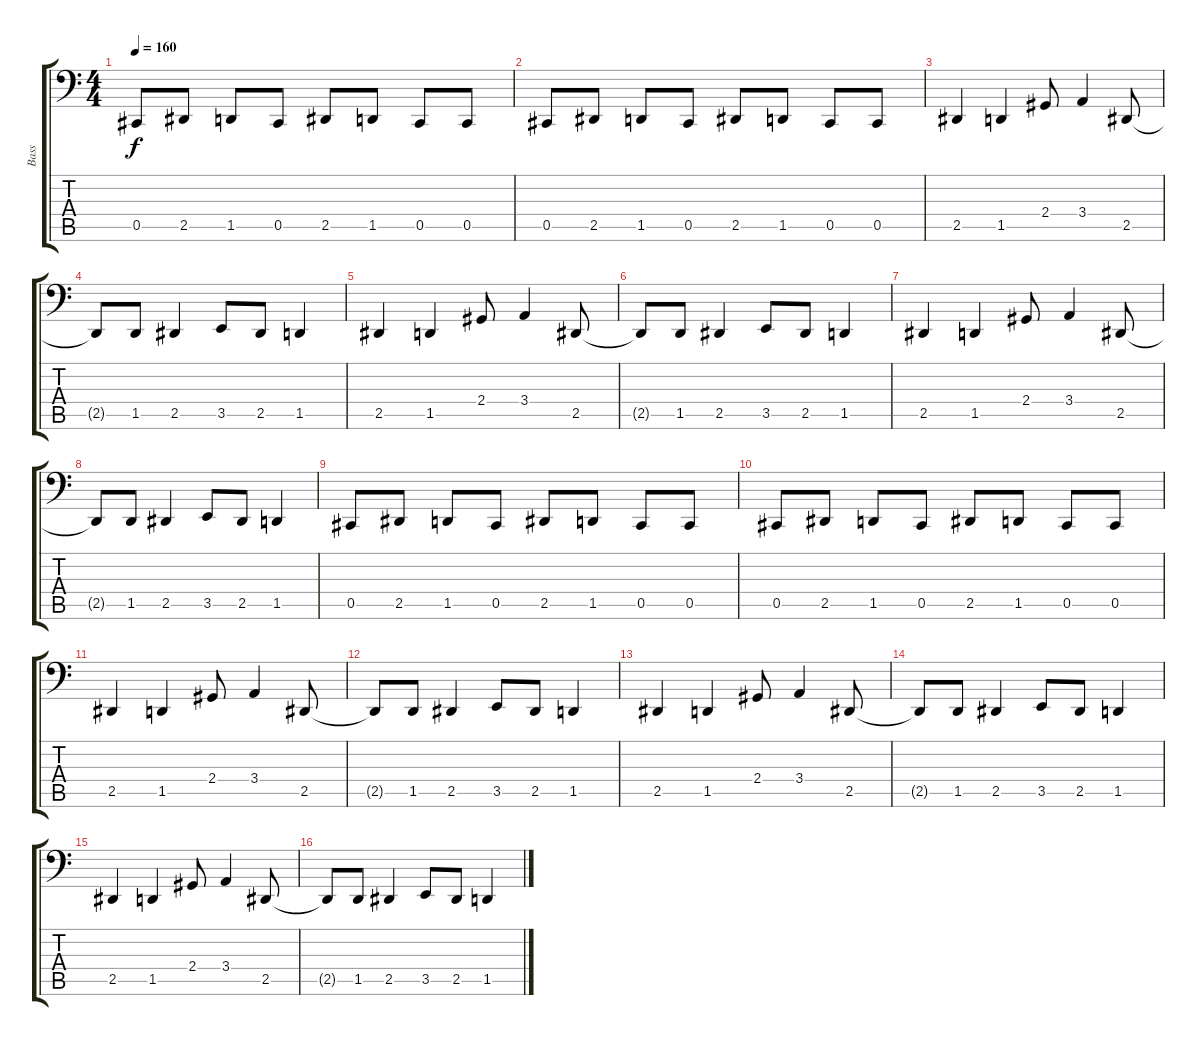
\track ("Bass" "Bass") {instrument electricbassfinger}
\staff {score tabs}
\tuning (A2 E2 B1 Gb1 Db1 Ab0) {hide}
\ts (4 4)
\tempo 160
\clef f4
\ks c
0.5.8{dy f} 2.5.8 1.5.8 0.5.8 2.5.8 1.5.8 0.5.8 0.5.8 |
0.5.8 2.5.8 1.5.8 0.5.8 2.5.8 1.5.8 0.5.8 0.5.8 |
2.5.4 1.5.4 2.4.8 3.4.4 2.5.8 |
2.5{t}.8 1.5.8 2.5.4 3.5.8 2.5.8 1.5.4 |
2.5.4 1.5.4 2.4.8 3.4.4 2.5.8 |
2.5{t}.8 1.5.8 2.5.4 3.5.8 2.5.8 1.5.4 |
2.5.4 1.5.4 2.4.8 3.4.4 2.5.8 |
2.5{t}.8 1.5.8 2.5.4 3.5.8 2.5.8 1.5.4 |
0.5.8 2.5.8 1.5.8 0.5.8 2.5.8 1.5.8 0.5.8 0.5.8 |
0.5.8 2.5.8 1.5.8 0.5.8 2.5.8 1.5.8 0.5.8 0.5.8 |
2.5.4 1.5.4 2.4.8 3.4.4 2.5.8 |
2.5{t}.8 1.5.8 2.5.4 3.5.8 2.5.8 1.5.4 |
2.5.4 1.5.4 2.4.8 3.4.4 2.5.8 |
2.5{t}.8 1.5.8 2.5.4 3.5.8 2.5.8 1.5.4 |
2.5.4 1.5.4 2.4.8 3.4.4 2.5.8 |
2.5{t}.8 1.5.8 2.5.4 3.5.8 2.5.8 1.5.4
